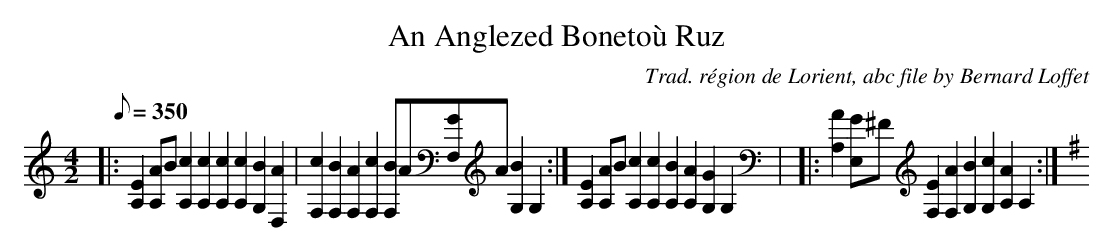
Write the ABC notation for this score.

X:1
T:An Anglezed Bonetoù Ruz
C:Trad. région de Lorient, abc file by Bernard Loffet
L:1/8
Q:350
M:4/2
K:C
|:[E2A,2][AA,]B[c2A,2][c2A,2][c2A,2][c2A,2][B2G,2][A2D,2]|[c2F,2][B2F,2][A2F,2][c2F,2][BF,]A[GF,]A[B2G,2]G,2:|[E2A,2][AA,]B[c2A,2][c2A,2][B2A,2][A2A,2][G2G,2]G,2| \
|:[A2A,2][GE,]^F[E2F,2][A2F,2][B2G,2][c2G,2][A2A,2]A,2:| \
K:G
